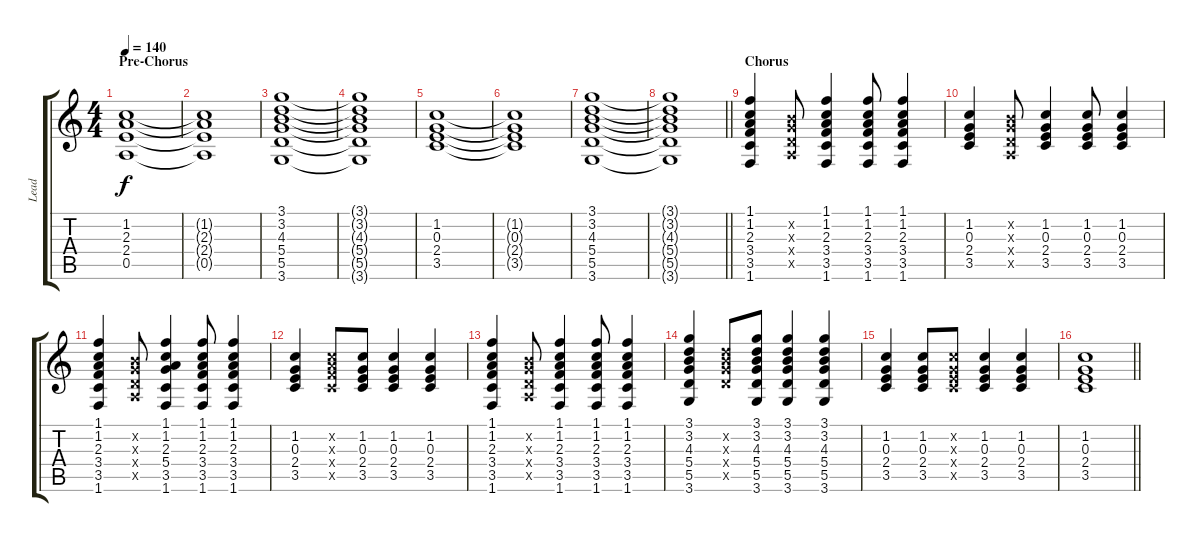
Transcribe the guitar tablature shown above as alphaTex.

\track ("Lead" "Lead") {instrument overdrivenguitar}
\staff {score tabs}
\tuning (E4 B3 G3 D3 A2 E2) {hide}
\ts (4 4)
\section ("" "Pre-Chorus")
\tempo 140
\clef g2
\ks c
(1.2 2.3 2.4 0.5).1{dy f volume 7} |
(1.2{t} 2.3{t} 2.4{t} 0.5{t}).1 |
(3.1 3.2 4.3 5.4 5.5 3.6).1 |
(3.1{t} 3.2{t} 4.3{t} 5.4{t} 5.5{t} 3.6{t}).1 |
(1.2 0.3 2.4 3.5).1 |
(1.2{t} 0.3{t} 2.4{t} 3.5{t}).1 |
(3.1 3.2 4.3 5.4 5.5 3.6).1 |
\barLineRight lightlight
(3.1{t} 3.2{t} 4.3{t} 5.4{t} 5.5{t} 3.6{t}).1 |
\section ("" "Chorus")
(1.1 1.2 2.3 3.4 3.5 1.6).4{volume 7} (0.2{x} 0.3{x} 0.4{x} 0.5{x}).8 (1.1 1.2 2.3 3.4 3.5 1.6).4 (1.1 1.2 2.3 3.4 3.5 1.6).8 (1.1 1.2 2.3 3.4 3.5 1.6).4 |
(1.2 0.3 2.4 3.5).4 (0.2{x} 0.3{x} 0.4{x} 0.5{x}).8 (1.2 0.3 2.4 3.5).4 (1.2 0.3 2.4 3.5).8 (1.2 0.3 2.4 3.5).4 |
(1.1 1.2 2.3 3.4 3.5 1.6).4 (0.2{x} 0.3{x} 0.4{x} 0.5{x}).8 (1.1 1.2 2.3 5.4 3.5 1.6).4 (1.1 1.2 2.3 3.4 3.5 1.6).8 (1.1 1.2 2.3 3.4 3.5 1.6).4 |
(1.2 0.3 2.4 3.5).4 (1.2{x} 2.3{x} 3.4{x} 3.5{x}).8 (1.2 0.3 2.4 3.5).8 (1.2 0.3 2.4 3.5).4 (1.2 0.3 2.4 3.5).4 |
(1.1 1.2 2.3 3.4 3.5 1.6).4{volume 7} (0.2{x} 0.3{x} 0.4{x} 0.5{x}).8 (1.1 1.2 2.3 3.4 3.5 1.6).4 (1.1 1.2 2.3 3.4 3.5 1.6).8 (1.1 1.2 2.3 3.4 3.5 1.6).4 |
(3.1 3.2 4.3 5.4 5.5 3.6).4 (3.2{x} 4.3{x} 5.4{x} 5.5{x}).8 (3.1 3.2 4.3 5.4 5.5 3.6).8 (3.1 3.2 4.3 5.4 5.5 3.6).4 (3.1 3.2 4.3 5.4 5.5 3.6).4 |
(1.2 0.3 2.4 3.5).4 (1.2 0.3 2.4 3.5).8 (1.2{x} 0.3{x} 2.4{x} 3.5{x}).8 (1.2 0.3 2.4 3.5).4 (1.2 0.3 2.4 3.5).4 |
\barLineRight lightlight
(1.2 0.3 2.4 3.5).1
